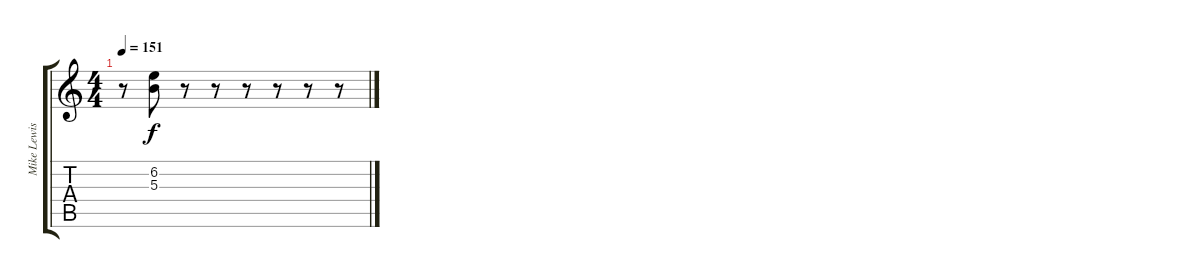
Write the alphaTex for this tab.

\track ("Mike Lewis [Rhythm Guitar L]" "Mike Lewis") {instrument overdrivenguitar}
\staff {score tabs}
\tuning (Eb4 Bb3 Gb3 Db3 Ab2 Db2) {hide}
\ts (4 4)
\tempo 151
\clef g2
\ks c
r.8{dy f instrument overdrivenguitar} (6.2 5.3).8 r.8 r.8 r.8 r.8 r.8 r.8
